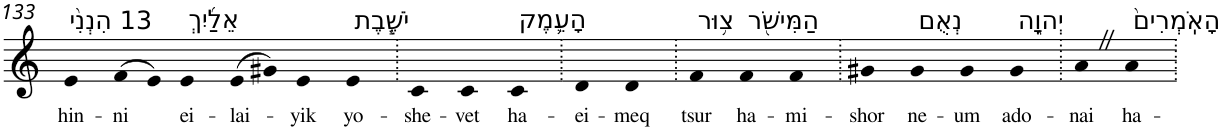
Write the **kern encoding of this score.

**kern	**text
*part1	*part1
*staff1	*staff1
*I"Piano	*
*I'Pno	*
!!LO:PB:g=z
*clefG2	*
*k[]	*
=133	=133
!LO:TX:a:t=13 הִנְנִ֨י	!
!	!LO:LY:b
4e	hin-
!	!LO:LY:b
(>8f	-ni
8e)	.
!LO:TX:a:t=אֵלַ֜יִךְ	!
!	!LO:LY:b
4e	ei-
!	!LO:LY:b
(>8e	-lai-
8g#X)	.
!	!LO:LY:b
4e	-yik
!LO:TX:a:t=יֹשֶׁ֧בֶת	!
!	!LO:LY:b
4e	yo-
=134.	=134.
!	!LO:LY:b
4c	-she-
!	!LO:LY:b
4c	-vet
!LO:TX:a:t=הָעֵ֛מֶק	!
!	!LO:LY:b
4c	ha-
=135.	=135.
!	!LO:LY:b
4d	-ei-
!	!LO:LY:b
4d	-meq
=136.	=136.
!LO:TX:a:t=צ֥וּר	!
!	!LO:LY:b
4f	tsur
!LO:TX:a:t=הַמִּישֹׁ֖ר	!
!	!LO:LY:b
4f	ha-
!	!LO:LY:b
4f	-mi-
=137.	=137.
!	!LO:LY:b
4g#X	-shor
!LO:TX:a:t=נְאֻם	!
!	!LO:LY:b
4g#	ne-
!	!LO:LY:b
4g#	-um
!LO:TX:a:t=יְהוָ֑ה	!
!	!LO:LY:b
4g#	ado-
=138.	=138.
!	!LO:LY:b
4aZ	-nai
!LO:TX:a:t=הָאֹֽמְרִים֙	!
!	!LO:LY:b
4a	ha-
=.	=.
*-	*-
